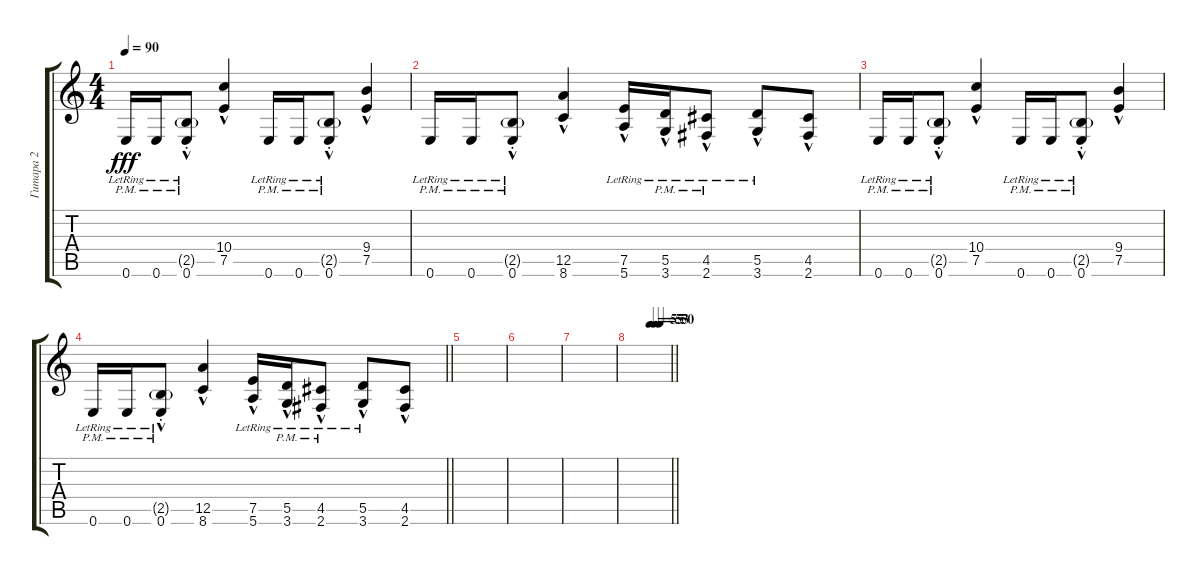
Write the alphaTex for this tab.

\track ("Гитара 2" "Гитара 2") {instrument distortionguitar}
\staff {score tabs}
\tuning (E4 B3 G3 D3 A2 E2) {hide}
\ts (4 4)
\tempo 90
\clef g2
\ks c
0.6{pm lr}.16{dy fff} 0.6{pm lr}.16 (2.5{g st lr} 0.6{hac pm st lr}).8 (10.4{hac} 7.5{hac}).4 0.6{pm lr}.16 0.6{pm lr}.16 (2.5{g st lr} 0.6{hac pm st lr}).8 (9.4{hac} 7.5{hac}).4 |
0.6{pm lr}.16 0.6{pm lr}.16 (2.5{g pm st lr} 0.6{hac pm st lr}).8 (12.5{hac} 8.6).4 (7.5{hac lr} 5.6{hac lr}).16 (5.5{hac pm lr} 3.6{hac pm lr}).16 (4.5{hac pm lr} 2.6{hac pm lr}).8 (5.5{hac lr} 3.6{hac lr}).8 (4.5{hac} 2.6{hac}).8 |
0.6{pm lr}.16 0.6{pm lr}.16 (2.5{g st lr} 0.6{hac pm st lr}).8 (10.4{hac} 7.5{hac}).4 0.6{pm lr}.16 0.6{pm lr}.16 (2.5{g st lr} 0.6{hac pm st lr}).8 (9.4{hac} 7.5{hac}).4 |
\barLineRight lightlight
0.6{pm lr}.16 0.6{pm lr}.16 (2.5{g pm st lr} 0.6{hac pm st lr}).8 (12.5{hac} 8.6).4 (7.5{hac lr} 5.6{hac lr}).16 (5.5{hac pm lr} 3.6{hac pm lr}).16 (4.5{hac pm lr} 2.6{hac pm lr}).8 (5.5{hac lr} 3.6{hac lr}).8 (4.5{hac} 2.6{hac}).8 |
\section ("" "")
|
|
|
\tempo (55 0.5)
\tempo (53 0.625)
\tempo (50 0.75)
\barLineRight lightlight
